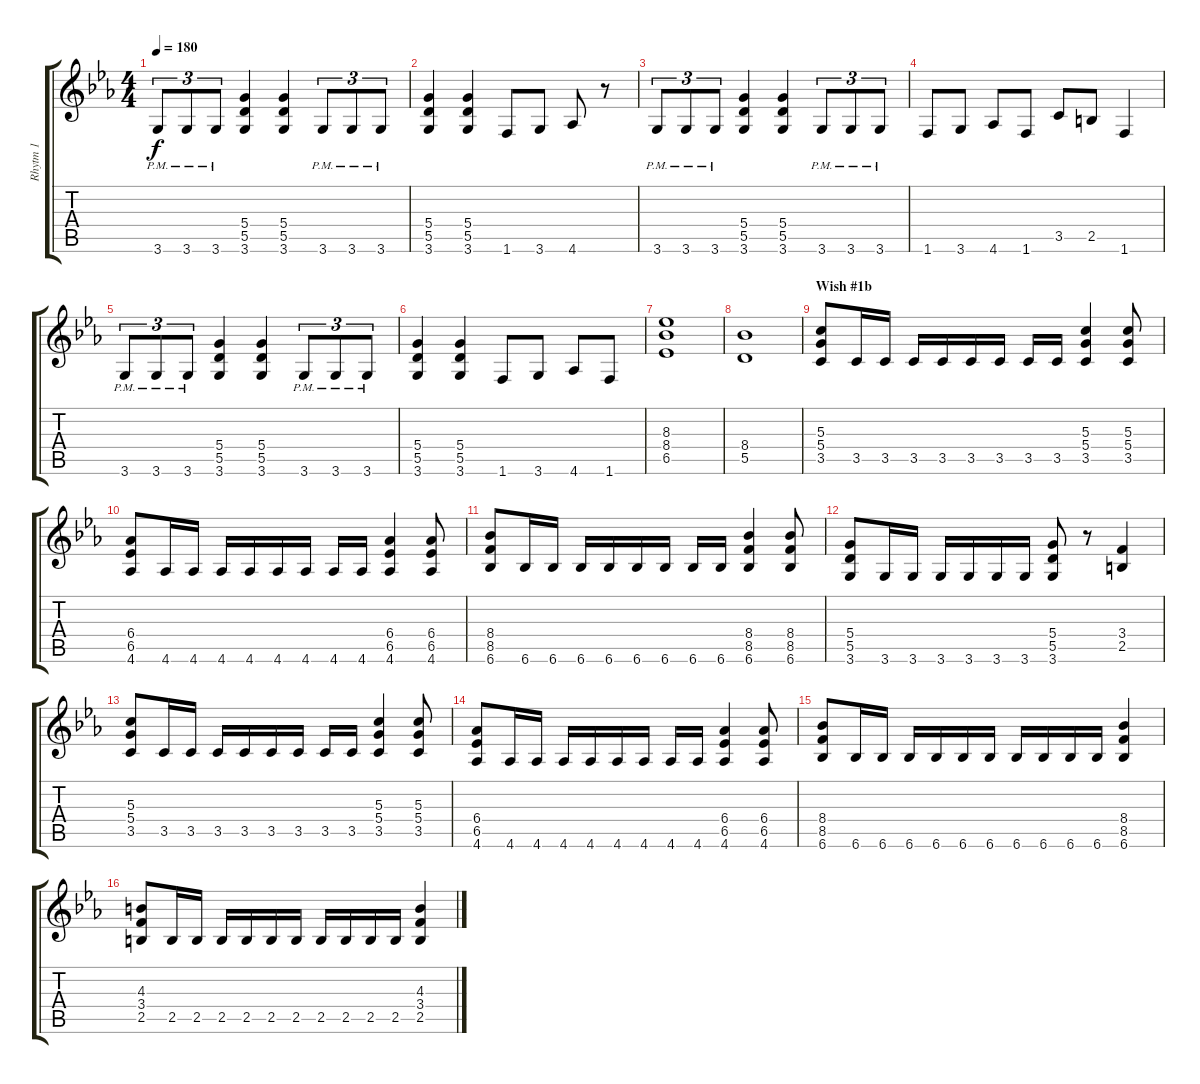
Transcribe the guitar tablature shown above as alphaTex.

\track ("Rhytm 1" "Rhytm 1") {instrument overdrivenguitar}
\staff {score tabs}
\tuning (E4 B3 G3 D3 A2 E2) {hide}
\ts (4 4)
\tempo 180
\clef g2
\ks eb
3.6{pm}.8{tu (3 2) dy f} 3.6{pm}.8{tu (3 2)} 3.6{pm}.8{tu (3 2)} (5.4 5.5 3.6).4 (5.4 5.5 3.6).4 3.6{pm}.8{tu (3 2)} 3.6{pm}.8{tu (3 2)} 3.6{pm}.8{tu (3 2)} |
(5.4 5.5 3.6).4 (5.4 5.5 3.6).4 1.6.8 3.6.8 4.6.8 r.8 |
3.6{pm}.8{tu (3 2)} 3.6{pm}.8{tu (3 2)} 3.6{pm}.8{tu (3 2)} (5.4 5.5 3.6).4 (5.4 5.5 3.6).4 3.6{pm}.8{tu (3 2)} 3.6{pm}.8{tu (3 2)} 3.6{pm}.8{tu (3 2)} |
1.6.8 3.6.8 4.6.8 1.6.8 3.5.8 2.5.8 1.6.4 |
3.6{pm}.8{tu (3 2)} 3.6{pm}.8{tu (3 2)} 3.6{pm}.8{tu (3 2)} (5.4 5.5 3.6).4 (5.4 5.5 3.6).4 3.6{pm}.8{tu (3 2)} 3.6{pm}.8{tu (3 2)} 3.6{pm}.8{tu (3 2)} |
(5.4 5.5 3.6).4 (5.4 5.5 3.6).4 1.6.8 3.6.8 4.6.8 1.6.8 |
(8.3 8.4 6.5).1 |
(8.4 5.5).1 |
\section ("" "Wish #1b")
(5.3 5.4 3.5).8 3.5.16 3.5.16 3.5.16 3.5.16 3.5.16 3.5.16 3.5.16 3.5.16 (5.3 5.4 3.5).4 (5.3 5.4 3.5).8 |
(6.4 6.5 4.6).8 4.6.16 4.6.16 4.6.16 4.6.16 4.6.16 4.6.16 4.6.16 4.6.16 (6.4 6.5 4.6).4 (6.4 6.5 4.6).8 |
(8.4 8.5 6.6).8 6.6.16 6.6.16 6.6.16 6.6.16 6.6.16 6.6.16 6.6.16 6.6.16 (8.4 8.5 6.6).4 (8.4 8.5 6.6).8 |
(5.4 5.5 3.6).8 3.6.16 3.6.16 3.6.16 3.6.16 3.6.16 3.6.16 (5.4 5.5 3.6).8 r.8 (3.4 2.5).4 |
(5.3 5.4 3.5).8 3.5.16 3.5.16 3.5.16 3.5.16 3.5.16 3.5.16 3.5.16 3.5.16 (5.3 5.4 3.5).4 (5.3 5.4 3.5).8 |
(6.4 6.5 4.6).8 4.6.16 4.6.16 4.6.16 4.6.16 4.6.16 4.6.16 4.6.16 4.6.16 (6.4 6.5 4.6).4 (6.4 6.5 4.6).8 |
(8.4 8.5 6.6).8 6.6.16 6.6.16 6.6.16 6.6.16 6.6.16 6.6.16 6.6.16 6.6.16 6.6.16 6.6.16 (8.4 8.5 6.6).4 |
(4.3 3.4 2.5).8 2.5.16 2.5.16 2.5.16 2.5.16 2.5.16 2.5.16 2.5.16 2.5.16 2.5.16 2.5.16 (4.3 3.4 2.5).4
